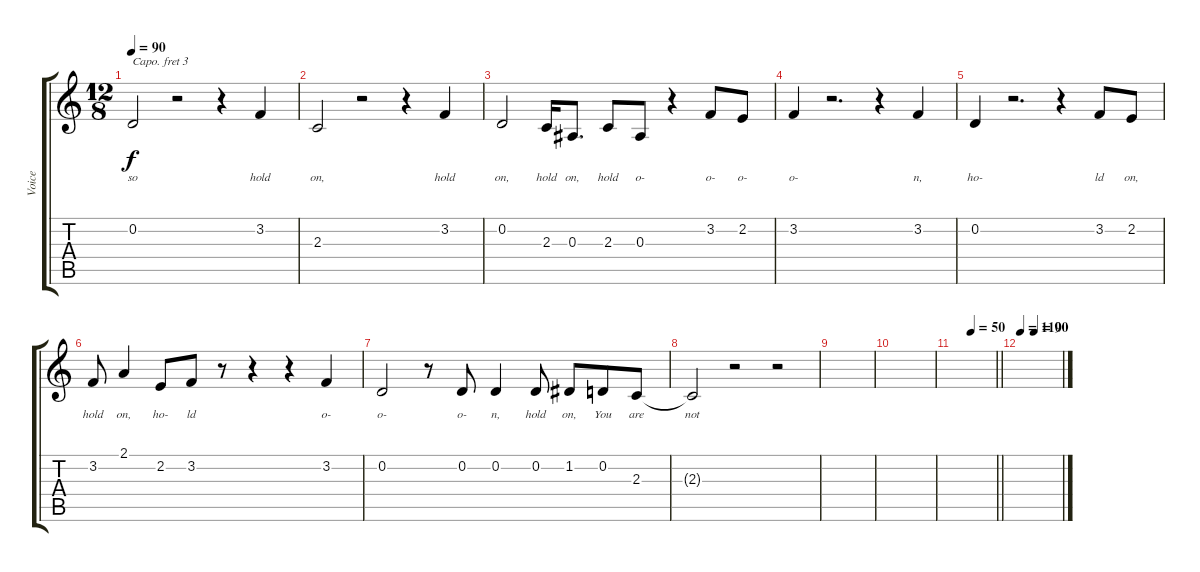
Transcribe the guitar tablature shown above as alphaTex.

\track ("Voice" "Voice") {instrument tenorsax}
\staff {score tabs}
\capo 3
\tuning (E4 B3 G3 D3 A2 E2) {hide}
\ts (12 8)
\tempo 90
\clef g2
\ks c
0.2.2{lyrics (0 "so") lyrics (1 "") lyrics (2 "") lyrics (3 "") lyrics (4 "") dy f} r.2 r.4 3.2.4{lyrics (0 "hold") lyrics (1 "") lyrics (2 "") lyrics (3 "") lyrics (4 "")} |
2.3.2{lyrics (0 "on,") lyrics (1 "") lyrics (2 "") lyrics (3 "") lyrics (4 "")} r.2 r.4 3.2.4{lyrics (0 "hold") lyrics (1 "") lyrics (2 "") lyrics (3 "") lyrics (4 "")} |
0.2.2{lyrics (0 "on,") lyrics (1 "") lyrics (2 "") lyrics (3 "") lyrics (4 "")} 2.3.16{lyrics (0 "hold") lyrics (1 "") lyrics (2 "") lyrics (3 "") lyrics (4 "")} 0.3.8{d lyrics (0 "on,") lyrics (1 "") lyrics (2 "") lyrics (3 "") lyrics (4 "")} 2.3.8{lyrics (0 "hold") lyrics (1 "") lyrics (2 "") lyrics (3 "") lyrics (4 "")} 0.3.8{lyrics (0 "o-") lyrics (1 "") lyrics (2 "") lyrics (3 "") lyrics (4 "")} r.4 3.2.8{lyrics (0 "o-") lyrics (1 "") lyrics (2 "") lyrics (3 "") lyrics (4 "")} 2.2.8{lyrics (0 "o-") lyrics (1 "") lyrics (2 "") lyrics (3 "") lyrics (4 "")} |
3.2.4{lyrics (0 "o-") lyrics (1 "") lyrics (2 "") lyrics (3 "") lyrics (4 "")} r.2{d} r.4 3.2.4{lyrics (0 "n,") lyrics (1 "") lyrics (2 "") lyrics (3 "") lyrics (4 "")} |
0.2.4{lyrics (0 "ho-") lyrics (1 "") lyrics (2 "") lyrics (3 "") lyrics (4 "")} r.2{d} r.4 3.2.8{lyrics (0 "ld") lyrics (1 "") lyrics (2 "") lyrics (3 "") lyrics (4 "")} 2.2.8{lyrics (0 "on,") lyrics (1 "") lyrics (2 "") lyrics (3 "") lyrics (4 "")} |
3.2.8{lyrics (0 "hold") lyrics (1 "") lyrics (2 "") lyrics (3 "") lyrics (4 "")} 2.1.4{lyrics (0 "on,") lyrics (1 "") lyrics (2 "") lyrics (3 "") lyrics (4 "")} 2.2.8{lyrics (0 "ho-") lyrics (1 "") lyrics (2 "") lyrics (3 "") lyrics (4 "")} 3.2.8{lyrics (0 "ld") lyrics (1 "") lyrics (2 "") lyrics (3 "") lyrics (4 "")} r.8 r.4 r.4 3.2.4{lyrics (0 "o-") lyrics (1 "") lyrics (2 "") lyrics (3 "") lyrics (4 "")} |
0.2.2{lyrics (0 "o-") lyrics (1 "") lyrics (2 "") lyrics (3 "") lyrics (4 "")} r.8 0.2.8{lyrics (0 "o-") lyrics (1 "") lyrics (2 "") lyrics (3 "") lyrics (4 "")} 0.2.4{lyrics (0 "n,") lyrics (1 "") lyrics (2 "") lyrics (3 "") lyrics (4 "")} 0.2.8{lyrics (0 "hold") lyrics (1 "") lyrics (2 "") lyrics (3 "") lyrics (4 "")} 1.2.8{lyrics (0 "on,") lyrics (1 "") lyrics (2 "") lyrics (3 "") lyrics (4 "")} 0.2.8{lyrics (0 "You") lyrics (1 "") lyrics (2 "") lyrics (3 "") lyrics (4 "")} 2.3.8{lyrics (0 "are") lyrics (1 "") lyrics (2 "") lyrics (3 "") lyrics (4 "")} |
2.3{t}.2{lyrics (0 "not") lyrics (1 "") lyrics (2 "") lyrics (3 "") lyrics (4 "")} r.2 r.2 |
|
|
\tempo (50 0.4166666666666667)
\barLineRight lightlight
|
\tempo (90 0.3333333333333333)
\tempo 110
